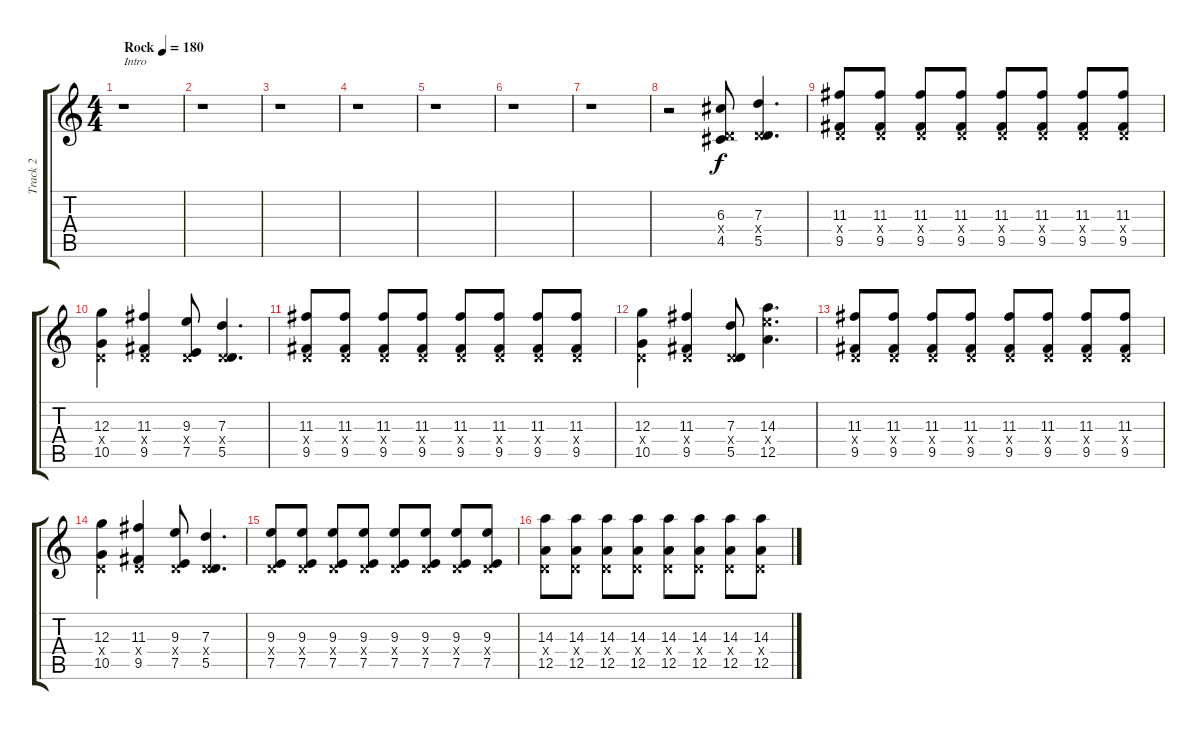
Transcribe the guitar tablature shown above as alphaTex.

\track ("Track 2" "Track 2") {instrument overdrivenguitar}
\staff {score tabs}
\tuning (E4 B3 G3 D3 A2 E2) {hide}
\ts (4 4)
\tempo (180 "Rock")
\clef g2
\ks c
r.1{txt "Intro" dy f instrument overdrivenguitar} |
r.1 |
r.1 |
r.1 |
r.1 |
r.1 |
r.1 |
r.2 (6.3 0.4{x} 4.5).8 (7.3 0.4{x} 5.5).4{d} |
(11.3 0.4{x} 9.5).8 (11.3 0.4{x} 9.5).8 (11.3 0.4{x} 9.5).8 (11.3 0.4{x} 9.5).8 (11.3 0.4{x} 9.5).8 (11.3 0.4{x} 9.5).8 (11.3 0.4{x} 9.5).8 (11.3 0.4{x} 9.5).8 |
(12.3 0.4{x} 10.5).4 (11.3 0.4{x} 9.5).4 (9.3 0.4{x} 7.5).8 (7.3 0.4{x} 5.5).4{d} |
(11.3 0.4{x} 9.5).8 (11.3 0.4{x} 9.5).8 (11.3 0.4{x} 9.5).8 (11.3 0.4{x} 9.5).8 (11.3 0.4{x} 9.5).8 (11.3 0.4{x} 9.5).8 (11.3 0.4{x} 9.5).8 (11.3 0.4{x} 9.5).8 |
(12.3 0.4{x} 10.5).4 (11.3 0.4{x} 9.5).4 (7.3 0.4{x} 5.5).8 (14.3 14.4{x} 12.5).4{d} |
(11.3 0.4{x} 9.5).8 (11.3 0.4{x} 9.5).8 (11.3 0.4{x} 9.5).8 (11.3 0.4{x} 9.5).8 (11.3 0.4{x} 9.5).8 (11.3 0.4{x} 9.5).8 (11.3 0.4{x} 9.5).8 (11.3 0.4{x} 9.5).8 |
(12.3 0.4{x} 10.5).4 (11.3 0.4{x} 9.5).4 (9.3 0.4{x} 7.5).8 (7.3 0.4{x} 5.5).4{d} |
(9.3 0.4{x} 7.5).8 (9.3 0.4{x} 7.5).8 (9.3 0.4{x} 7.5).8 (9.3 0.4{x} 7.5).8 (9.3 0.4{x} 7.5).8 (9.3 0.4{x} 7.5).8 (9.3 0.4{x} 7.5).8 (9.3 0.4{x} 7.5).8 |
(14.3 0.4{x} 12.5).8 (14.3 0.4{x} 12.5).8 (14.3 0.4{x} 12.5).8 (14.3 0.4{x} 12.5).8 (14.3 0.4{x} 12.5).8 (14.3 0.4{x} 12.5).8 (14.3 0.4{x} 12.5).8 (14.3 0.4{x} 12.5).8
